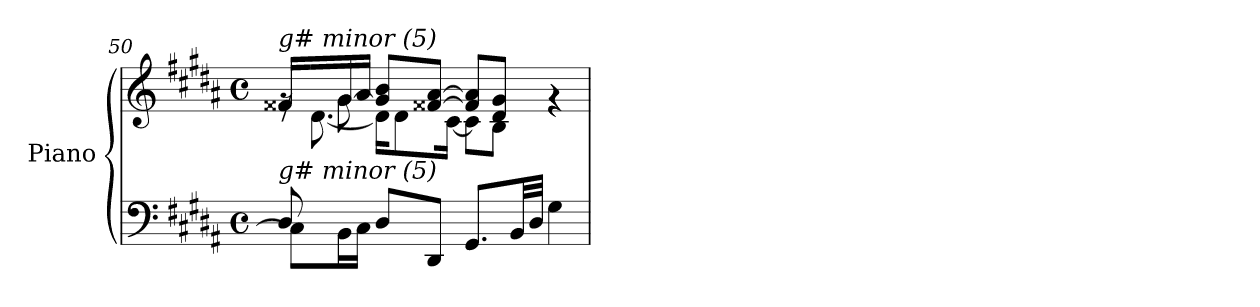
**kern	**kern
*part1	*part1
*staff2	*staff1
*I"Piano	*
*I'Pno	*
*clefF4	*clefG2
*k[f#c#g#d#a#]	*k[f#c#g#d#a#]
*M4/4	*M4/4
*met(c)	*met(c)
=50	=50
*^	*^
*	*^	*	*^
*	*	*	*	*	*^
!	!	!	!LO:TX:i:t=g# minor (5)	!	!	!
!LO:TX:i:t=g# minor (5)	!	!	!	!	!	!
8ryy	8D#/	8C#\L]	16f##X/LL	16rg	8ryy	4ryy
.	.	.	16d#/yy	[8.d#\	.	.
8ryy	8ryy	16BB\L	16g#/	.	[8g#\	.
.	.	16C#\JJ	16a#/JJ	.	.	.
2.ryy	8D#/L	2.ryy	8g#/] 8b/L	16d#\KL]	2.ryy	2.ryy
.	.	.	.	8d#\	.	.
.	8DD#/J	.	[8f##X/ [8a#/J	.	.	.
.	.	.	.	[16c#\Jk	.	.
.	8.GG#/L	.	8f##/] 8a#/]L	8c#\L]	.	.
.	.	.	8d#/ 8g#/J	8B\J	.	.
.	32BB/LL	.	.	.	.	.
.	32D#/JJJ	.	.	.	.	.
.	4G#\	.	4rg	4rg	.	.
*v	*v	*v	*	*	*	*
*	*v	*v	*v	*v
=	=
*-	*-
